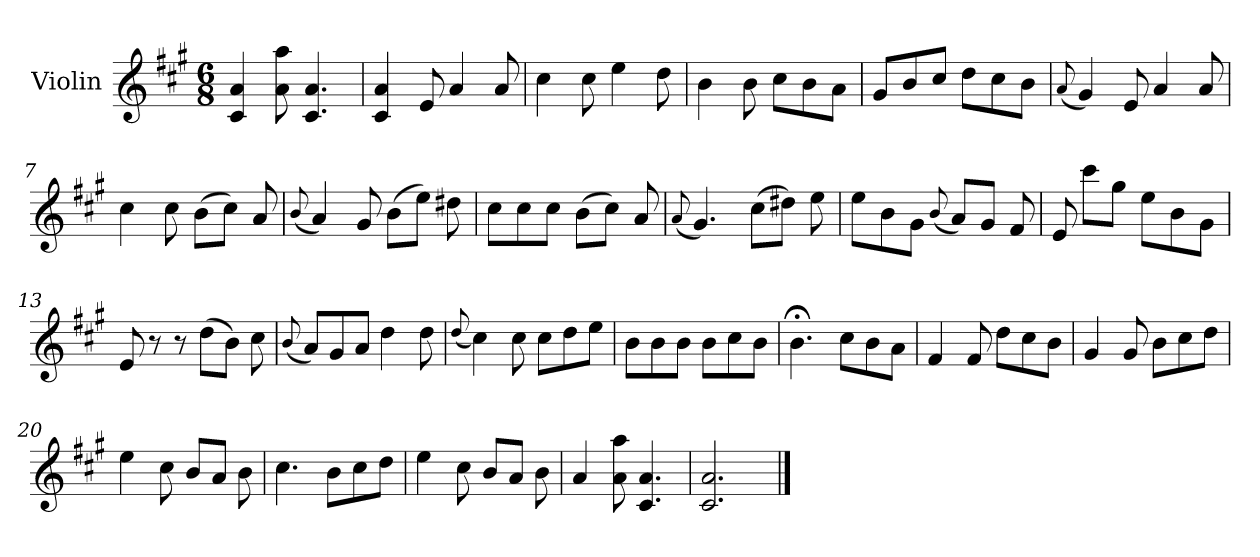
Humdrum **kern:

**kern
*part1
*staff1
*I"Violin
*I'Vln.
*clefG2
*k[f#c#g#]
*M6/8
=1
4c#/ 4a/
8a\ 8aa\
4.c#/ 4.a/
=2
4c#/ 4a/
8e/
4a/
8a/
=3
4cc#\
8cc#\
4ee\
8dd\
=4
4b\
8b\
8cc#\L
8b\
8a\J
=5
8g#/L
8b/
8cc#/J
8dd\L
8cc#\
8b\J
=6
(<8qqa/
4g#/)
8e/
4a/
8a/
!!LO:LB:g=z
=7
4cc#\
8cc#\
(>8b\L
8cc#\J)
8a/
=8
(<8qqb/
4a/)
8g#/
(>8b\L
8ee\J)
8dd#X\
=9
8cc#\L
8cc#\
8cc#\J
(>8b\L
8cc#\J)
8a/
=10
(<8qqa/
4.g#/)
(>8cc#\L
8dd#X\J)
8ee\
=11
8ee\L
8b\
8g#\J
(<8qqb/
8a/L)
8g#/J
8f#/
!!LO:LB:g=z
=12
8e/
8ccc#\L
8gg#\J
8ee\L
8b\
8g#\J
=13
8e/
8r
8r
(>8dd\L
8b\J)
8cc#\
=14
(<8qqb/
8a/L)
8g#/
8a/J
4dd\
8dd\
=15
(<8qqdd/
4cc#\)
8cc#\
8cc#\L
8dd\
8ee\J
=16
8b\L
8b\
8b\J
8b\L
8cc#\
8b\J
=17
4.b;<\
8cc#\L
8b\
8a\J
!!LO:LB:g=z
=18
4f#/
8f#/
8dd\L
8cc#\
8b\J
=19
4g#/
8g#/
8b\L
8cc#\
8dd\J
=20
4ee\
8cc#\
8b/L
8a/J
8b\
=21
4.cc#\
8b\L
8cc#\
8dd\J
=22
4ee\
8cc#\
8b/L
8a/J
8b\
=23
4a/
8a\ 8aa\
4.c#/ 4.a/
=24
2.c#/ 2.a/
==
*-
